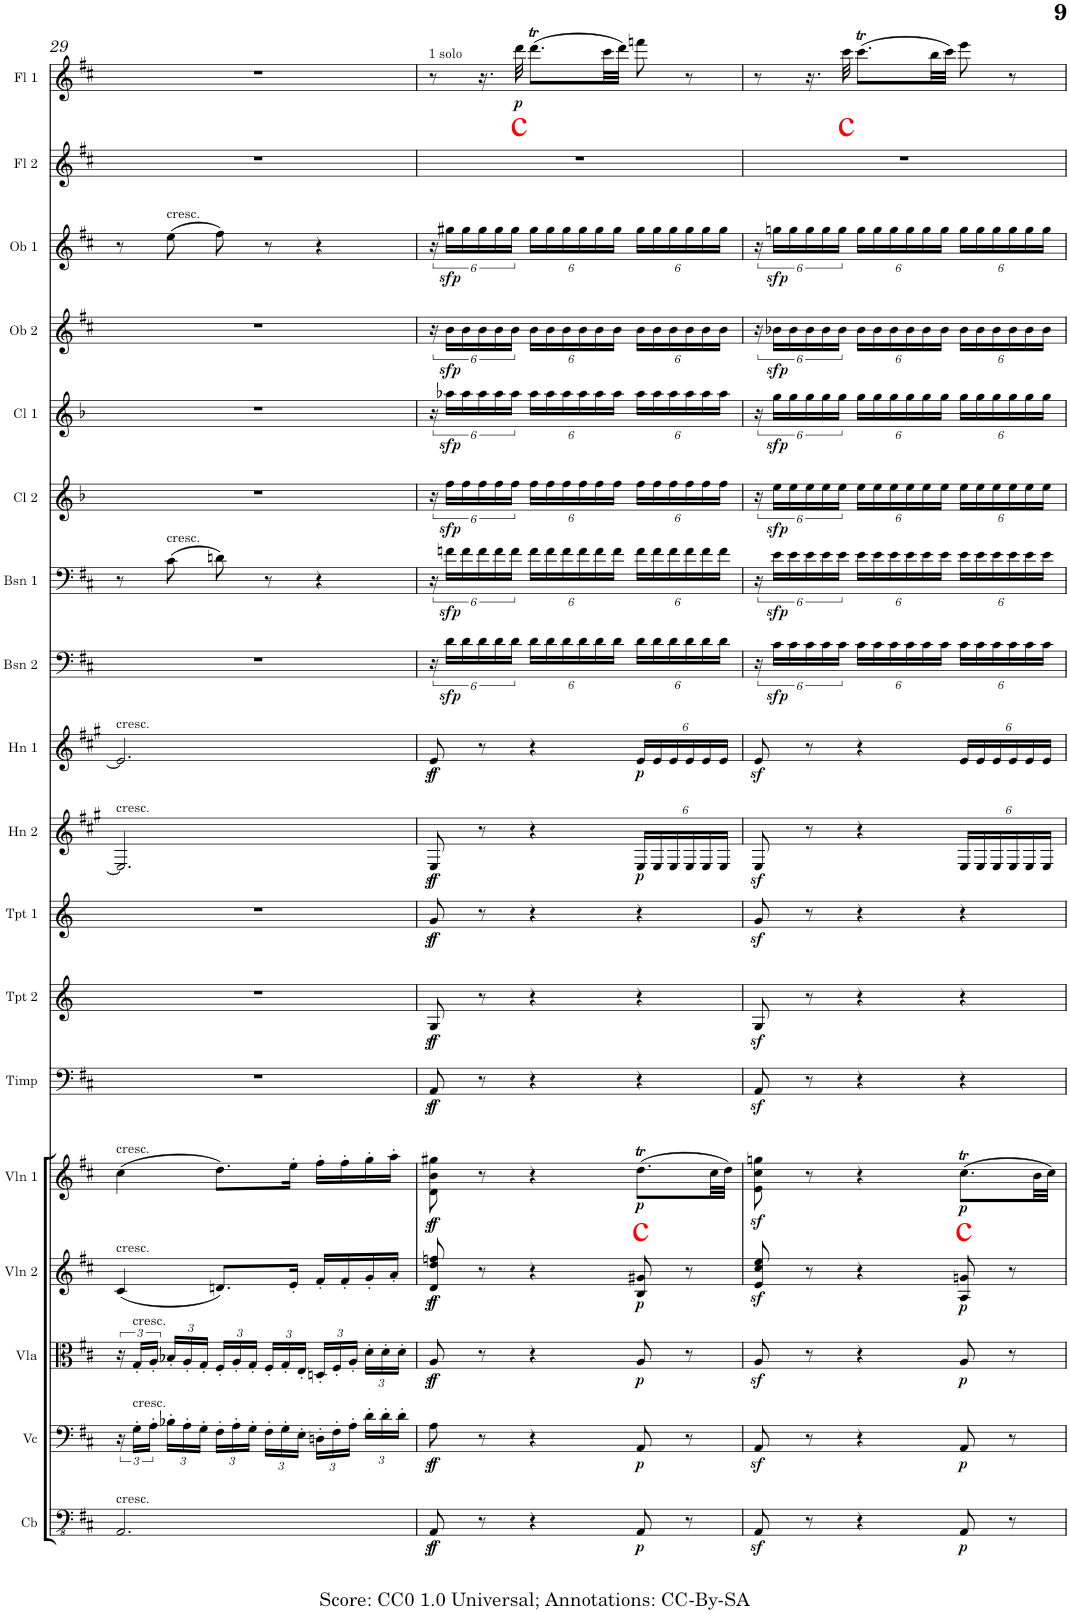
**kern	**dynam	**kern	**dynam	**kern	**dynam	**kern	**dynam	**kern	**text	**dynam	**kern	**dynam	**kern	**dynam	**kern	**dynam	**kern	**dynam	**kern	**dynam	**kern	**dynam	**kern	**dynam	**kern	**dynam	**kern	**dynam	**kern	**dynam	**kern	**dynam	**kern	**kern	**text	**dynam
*part18	*part18	*part17	*part17	*part16	*part16	*part15	*part15	*part14	*part14	*part14	*part13	*part13	*part12	*part12	*part11	*part11	*part10	*part10	*part9	*part9	*part8	*part8	*part7	*part7	*part6	*part6	*part5	*part5	*part4	*part4	*part3	*part3	*part2	*part1	*part1	*part1
*staff18	*staff18	*staff17	*staff17	*staff16	*staff16	*staff15	*staff15	*staff14	*staff14	*staff14	*staff13	*staff13	*staff12	*staff12	*staff11	*staff11	*staff10	*staff10	*staff9	*staff9	*staff8	*staff8	*staff7	*staff7	*staff6	*staff6	*staff5	*staff5	*staff4	*staff4	*staff3	*staff3	*staff2	*staff1	*staff1	*staff1
*I"Contrabass	*	*I"Violoncello	*	*I"Viola	*	*I"Violins 2	*	*I"Violins 1	*	*	*I"Timpani	*	*I"D Trumpet 2	*	*I"D Trumpet 1	*	*I"F Horn 2 (orig.  D)	*	*I"F Horn 1 (orig.  D)	*	*I"Bassoon 2	*	*I"Bassoon 1	*	*I"A Clarinet 2	*	*I"A Clarinet 1	*	*I"Oboe 2	*	*I"Oboe 1	*	*I"Flute 2	*I"Flute 1	*	*
*I'Cb	*	*I'Vc	*	*I'Vla	*	*I'Vln 2	*	*I'Vln 1	*	*	*I'Timp	*	*I'Tpt 2	*	*I'Tpt 1	*	*I'Hn 2	*	*I'Hn 1	*	*I'Bsn 2	*	*I'Bsn 1	*	*I'Cl 2	*	*I'Cl 1	*	*I'Ob 2	*	*I'Ob 1	*	*I'Fl 2	*I'Fl 1	*	*
!!LO:PB:g=z
*clefFv4	*	*clefF4	*	*clefC3	*	*clefG2	*	*clefG2	*	*	*clefF4	*	*clefG2	*	*clefG2	*	*clefG2	*	*clefG2	*	*clefF4	*	*clefF4	*	*clefG2	*	*clefG2	*	*clefG2	*	*clefG2	*	*clefG2	*clefG2	*	*
*	*	*	*	*	*	*	*	*	*	*	*	*	*Trd-1c-2	*	*Trd-1c-2	*	*Trd4c7	*	*Trd4c7	*	*	*	*	*	*Trd2c3	*	*Trd2c3	*	*	*	*	*	*	*	*	*
*k[f#c#]	*	*k[f#c#]	*	*k[f#c#]	*	*k[f#c#]	*	*k[f#c#]	*	*	*k[f#c#]	*	*k[]	*	*k[]	*	*k[f#c#g#]	*	*k[f#c#g#]	*	*k[f#c#]	*	*k[f#c#]	*	*k[b-]	*	*k[b-]	*	*k[f#c#]	*	*k[f#c#]	*	*k[f#c#]	*k[f#c#]	*	*
*M3/4	*	*M3/4	*	*M3/4	*	*M3/4	*	*M3/4	*	*	*M3/4	*	*M3/4	*	*M3/4	*	*M3/4	*	*M3/4	*	*M3/4	*	*M3/4	*	*M3/4	*	*M3/4	*	*M3/4	*	*M3/4	*	*M3/4	*M3/4	*	*
=29	=29	=29	=29	=29	=29	=29	=29	=29	=29	=29	=29	=29	=29	=29	=29	=29	=29	=29	=29	=29	=29	=29	=29	=29	=29	=29	=29	=29	=29	=29	=29	=29	=29	=29	=29	=29
!	!	!	!	!	!	!	!	!	!	!	!	!	!	!	!	!	!	!	!LO:TX:a:t=cresc.	!	!	!	!	!	!	!	!	!	!	!	!	!	!	!	!	!
!	!	!	!	!	!	!	!	!	!	!	!	!	!	!	!	!	!LO:TX:a:t=cresc.	!	!	!	!	!	!	!	!	!	!	!	!	!	!	!	!	!	!	!
!	!	!	!	!	!	!	!	!LO:TX:a:t=cresc.	!	!	!	!	!	!	!	!	!	!	!	!	!	!	!	!	!	!	!	!	!	!	!	!	!	!	!	!
!	!	!	!	!	!	!LO:TX:a:t=cresc.	!	!	!	!	!	!	!	!	!	!	!	!	!	!	!	!	!	!	!	!	!	!	!	!	!	!	!	!	!	!
!LO:TX:a:t=cresc.	!	!	!	!	!	!	!	!	!	!	!	!	!	!	!	!	!	!	!	!	!	!	!	!	!	!	!	!	!	!	!	!	!	!	!	!
2.AAA/	.	24r	.	24r	.	(4c#/	.	(4cc#\	.	.	2.r	.	2.r	.	2.r	.	2.E/]	.	2.e/]	.	2.r	.	8r	.	2.r	.	2.r	.	2.r	.	8r	.	2.r	2.r	.	.
!	!	!	!	!LO:TX:a:t=cresc.	!	!	!	!	!	!	!	!	!	!	!	!	!	!	!	!	!	!	!	!	!	!	!	!	!	!	!	!	!	!	!	!
!	!	!LO:TX:a:t=cresc.	!	!	!	!	!	!	!	!	!	!	!	!	!	!	!	!	!	!	!	!	!	!	!	!	!	!	!	!	!	!	!	!	!	!
.	.	24G'\LL	.	24G'/LL	.	.	.	.	.	.	.	.	.	.	.	.	.	.	.	.	.	.	.	.	.	.	.	.	.	.	.	.	.	.	.	.
.	.	24A'\JJ	.	24A'/JJ	.	.	.	.	.	.	.	.	.	.	.	.	.	.	.	.	.	.	.	.	.	.	.	.	.	.	.	.	.	.	.	.
*	*	*Xbrackettup	*	*Xbrackettup	*	*	*	*	*	*	*	*	*	*	*	*	*	*	*	*	*	*	*	*	*	*	*	*	*	*	*	*	*	*	*	*
!	!	!	!	!	!	!	!	!	!	!	!	!	!	!	!	!	!	!	!	!	!	!	!	!	!	!	!	!	!	!	!LO:TX:a:t=cresc.	!	!	!	!	!
!	!	!	!	!	!	!	!	!	!	!	!	!	!	!	!	!	!	!	!	!	!	!	!LO:TX:a:t=cresc.	!	!	!	!	!	!	!	!	!	!	!	!	!
.	.	24B-X'\LL	.	24B-X'/LL	.	.	.	.	.	.	.	.	.	.	.	.	.	.	.	.	.	.	(8c#\	.	.	.	.	.	.	.	(8ee\	.	.	.	.	.
.	.	24A'\	.	24A'/	.	.	.	.	.	.	.	.	.	.	.	.	.	.	.	.	.	.	.	.	.	.	.	.	.	.	.	.	.	.	.	.
.	.	24G'\JJ	.	24G'/JJ	.	.	.	.	.	.	.	.	.	.	.	.	.	.	.	.	.	.	.	.	.	.	.	.	.	.	.	.	.	.	.	.
.	.	24F#'\LL	.	24F#'/LL	.	8.dn/L)	.	8.dd\L)	.	.	.	.	.	.	.	.	.	.	.	.	.	.	8dn\)	.	.	.	.	.	.	.	8ff#\)	.	.	.	.	.
.	.	24A'\	.	24A'/	.	.	.	.	.	.	.	.	.	.	.	.	.	.	.	.	.	.	.	.	.	.	.	.	.	.	.	.	.	.	.	.
.	.	24G'\JJ	.	24G'/JJ	.	.	.	.	.	.	.	.	.	.	.	.	.	.	.	.	.	.	.	.	.	.	.	.	.	.	.	.	.	.	.	.
.	.	24F#'\LL	.	24F#'/LL	.	.	.	.	.	.	.	.	.	.	.	.	.	.	.	.	.	.	8r	.	.	.	.	.	.	.	8r	.	.	.	.	.
.	.	24G'\	.	24G'/	.	.	.	.	.	.	.	.	.	.	.	.	.	.	.	.	.	.	.	.	.	.	.	.	.	.	.	.	.	.	.	.
.	.	.	.	.	.	16e'/Jk	.	16ee'\Jk	.	.	.	.	.	.	.	.	.	.	.	.	.	.	.	.	.	.	.	.	.	.	.	.	.	.	.	.
.	.	24E'\JJ	.	24E'/JJ	.	.	.	.	.	.	.	.	.	.	.	.	.	.	.	.	.	.	.	.	.	.	.	.	.	.	.	.	.	.	.	.
.	.	24Dn'\LL	.	24Dn'/LL	.	16f#'/LL	.	16ff#'\LL	.	.	.	.	.	.	.	.	.	.	.	.	.	.	4r	.	.	.	.	.	.	.	4r	.	.	.	.	.
.	.	24F#'\	.	24F#'/	.	.	.	.	.	.	.	.	.	.	.	.	.	.	.	.	.	.	.	.	.	.	.	.	.	.	.	.	.	.	.	.
.	.	.	.	.	.	16f#'/	.	16ff#'\	.	.	.	.	.	.	.	.	.	.	.	.	.	.	.	.	.	.	.	.	.	.	.	.	.	.	.	.
.	.	24A'\JJ	.	24A'/JJ	.	.	.	.	.	.	.	.	.	.	.	.	.	.	.	.	.	.	.	.	.	.	.	.	.	.	.	.	.	.	.	.
.	.	24d'\LL	.	24d'\LL	.	16g'/	.	16gg'\	.	.	.	.	.	.	.	.	.	.	.	.	.	.	.	.	.	.	.	.	.	.	.	.	.	.	.	.
.	.	24d'\	.	24d'\	.	.	.	.	.	.	.	.	.	.	.	.	.	.	.	.	.	.	.	.	.	.	.	.	.	.	.	.	.	.	.	.
.	.	.	.	.	.	16a'/JJ	.	16aa'\JJ	.	.	.	.	.	.	.	.	.	.	.	.	.	.	.	.	.	.	.	.	.	.	.	.	.	.	.	.
.	.	24d'\JJ	.	24d'\JJ	.	.	.	.	.	.	.	.	.	.	.	.	.	.	.	.	.	.	.	.	.	.	.	.	.	.	.	.	.	.	.	.
=30	=30	=30	=30	=30	=30	=30	=30	=30	=30	=30	=30	=30	=30	=30	=30	=30	=30	=30	=30	=30	=30	=30	=30	=30	=30	=30	=30	=30	=30	=30	=30	=30	=30	=30	=30	=30
!	!	!	!	!	!	!	!	!	!	!	!	!	!	!	!	!	!	!	!	!	!	!	!	!	!	!	!	!	!	!	!	!	!	!LO:TX:a:t=1 solo	!	!
!	!LO:DY:b	!	!LO:DY:b	!	!LO:DY:b	!	!LO:DY:b	!	!	!LO:DY:b	!	!LO:DY:b	!	!LO:DY:b	!	!LO:DY:b	!	!LO:DY:b	!	!LO:DY:b	!	!	!	!	!	!	!	!	!	!	!	!	!	!	!	!
8AAAz</	f	8Az<\	f	8Az</	f	8d/z< 8dd/z< 8ffn/z<	f	8d\z< 8b\z< 8gg#X\z<	.	f	8AAz</	f	8Gz</	f	8gz</	f	8Ez</	f	8ez</	f	24r	.	24r	.	24r	.	24r	.	24r	.	24r	.	2.r	8r	.	.
!	!	!	!	!	!	!	!	!	!	!	!	!	!	!	!	!	!	!	!	!	!	!LO:DY:b	!	!LO:DY:b	!	!LO:DY:b	!	!LO:DY:b	!	!LO:DY:b	!	!LO:DY:b	!	!	!	!
.	.	.	.	.	.	.	.	.	.	.	.	.	.	.	.	.	.	.	.	.	24d\LL	sfp	24fn\LL	sfp	24ff\LL	sfp	24aa-X\LL	sfp	24b\LL	sfp	24gg#X\LL	sfp	.	.	.	.
.	.	.	.	.	.	.	.	.	.	.	.	.	.	.	.	.	.	.	.	.	24d\	.	24f\	.	24ff\	.	24aa-\	.	24b\	.	24gg#\	.	.	.	.	.
8r	.	8r	.	8r	.	8r	.	8r	.	.	8r	.	8r	.	8r	.	8r	.	8r	.	24d\	.	24f\	.	24ff\	.	24aa-\	.	24b\	.	24gg#\	.	.	16.r	.	.
.	.	.	.	.	.	.	.	.	.	.	.	.	.	.	.	.	.	.	.	.	24d\	.	24f\	.	24ff\	.	24aa-\	.	24b\	.	24gg#\	.	.	.	.	.
.	.	.	.	.	.	.	.	.	.	.	.	.	.	.	.	.	.	.	.	.	24d\JJ	.	24f\JJ	.	24ff\JJ	.	24aa-\JJ	.	24b\JJ	.	24gg#\JJ	.	.	.	.	.
!	!	!	!	!	!	!	!	!	!	!	!	!	!	!	!	!	!	!	!	!	!	!	!	!	!	!	!	!	!	!	!	!	!	!	!LO:LY:b:color=#FF0000	!LO:DY:b
.	.	.	.	.	.	.	.	.	.	.	.	.	.	.	.	.	.	.	.	.	.	.	.	.	.	.	.	.	.	.	.	.	.	32ddd\	c	p
*	*	*	*	*	*	*	*	*	*	*	*	*	*	*	*	*	*	*	*	*	*Xbrackettup	*	*Xbrackettup	*	*Xbrackettup	*	*Xbrackettup	*	*Xbrackettup	*	*Xbrackettup	*	*	*	*	*
4r	.	4r	.	4r	.	4r	.	4r	.	.	4r	.	4r	.	4r	.	4r	.	4r	.	24d\LL	.	24f\LL	.	24ff\LL	.	24aa-\LL	.	24b\LL	.	24gg#\LL	.	.	(8.dddT\L	.	.
.	.	.	.	.	.	.	.	.	.	.	.	.	.	.	.	.	.	.	.	.	24d\	.	24f\	.	24ff\	.	24aa-\	.	24b\	.	24gg#\	.	.	.	.	.
.	.	.	.	.	.	.	.	.	.	.	.	.	.	.	.	.	.	.	.	.	24d\	.	24f\	.	24ff\	.	24aa-\	.	24b\	.	24gg#\	.	.	.	.	.
.	.	.	.	.	.	.	.	.	.	.	.	.	.	.	.	.	.	.	.	.	24d\	.	24f\	.	24ff\	.	24aa-\	.	24b\	.	24gg#\	.	.	.	.	.
.	.	.	.	.	.	.	.	.	.	.	.	.	.	.	.	.	.	.	.	.	24d\	.	24f\	.	24ff\	.	24aa-\	.	24b\	.	24gg#\	.	.	.	.	.
.	.	.	.	.	.	.	.	.	.	.	.	.	.	.	.	.	.	.	.	.	.	.	.	.	.	.	.	.	.	.	.	.	.	32ccc#\LL	.	.
.	.	.	.	.	.	.	.	.	.	.	.	.	.	.	.	.	.	.	.	.	24d\JJ	.	24f\JJ	.	24ff\JJ	.	24aa-\JJ	.	24b\JJ	.	24gg#\JJ	.	.	.	.	.
.	.	.	.	.	.	.	.	.	.	.	.	.	.	.	.	.	.	.	.	.	.	.	.	.	.	.	.	.	.	.	.	.	.	32ddd\JJJ)	.	.
!	!	!	!	!	!	!	!	!	!LO:LY:b:color=#FF0000	!	!	!	!	!	!	!	!	!	!	!	!	!	!	!	!	!	!	!	!	!	!	!	!	!	!	!
*	*	*	*	*	*	*	*	*	*	*	*	*	*	*	*	*	*Xbrackettup	*	*Xbrackettup	*	*	*	*	*	*	*	*	*	*	*	*	*	*	*	*	*
!	!LO:DY:b	!	!LO:DY:b	!	!LO:DY:b	!	!LO:DY:b	!	!	!LO:DY:b	!	!	!	!	!	!	!	!LO:DY:b	!	!LO:DY:b	!	!	!	!	!	!	!	!	!	!	!	!	!	!	!	!
8AAA/	p	8AA/	p	8A/	p	8B/ 8g#X/	p	(8.ddT\L	c	p	4r	.	4r	.	4r	.	24E/LL	p	24e/LL	p	24d\LL	.	24f\LL	.	24ff\LL	.	24aa-\LL	.	24b\LL	.	24gg#\LL	.	.	8fffn\	.	.
.	.	.	.	.	.	.	.	.	.	.	.	.	.	.	.	.	24E/	.	24e/	.	24d\	.	24f\	.	24ff\	.	24aa-\	.	24b\	.	24gg#\	.	.	.	.	.
.	.	.	.	.	.	.	.	.	.	.	.	.	.	.	.	.	24E/	.	24e/	.	24d\	.	24f\	.	24ff\	.	24aa-\	.	24b\	.	24gg#\	.	.	.	.	.
8r	.	8r	.	8r	.	8r	.	.	.	.	.	.	.	.	.	.	24E/	.	24e/	.	24d\	.	24f\	.	24ff\	.	24aa-\	.	24b\	.	24gg#\	.	.	8r	.	.
.	.	.	.	.	.	.	.	.	.	.	.	.	.	.	.	.	24E/	.	24e/	.	24d\	.	24f\	.	24ff\	.	24aa-\	.	24b\	.	24gg#\	.	.	.	.	.
.	.	.	.	.	.	.	.	32cc#\LL	.	.	.	.	.	.	.	.	.	.	.	.	.	.	.	.	.	.	.	.	.	.	.	.	.	.	.	.
.	.	.	.	.	.	.	.	.	.	.	.	.	.	.	.	.	24E/JJ	.	24e/JJ	.	24d\JJ	.	24f\JJ	.	24ff\JJ	.	24aa-\JJ	.	24b\JJ	.	24gg#\JJ	.	.	.	.	.
.	.	.	.	.	.	.	.	32dd\JJJ)	.	.	.	.	.	.	.	.	.	.	.	.	.	.	.	.	.	.	.	.	.	.	.	.	.	.	.	.
=31	=31	=31	=31	=31	=31	=31	=31	=31	=31	=31	=31	=31	=31	=31	=31	=31	=31	=31	=31	=31	=31	=31	=31	=31	=31	=31	=31	=31	=31	=31	=31	=31	=31	=31	=31	=31
*	*	*	*	*	*	*	*	*	*	*	*	*	*	*	*	*	*	*	*	*	*brackettup	*	*brackettup	*	*brackettup	*	*brackettup	*	*brackettup	*	*brackettup	*	*	*	*	*
8AAAz</	.	8AAz</	.	8Az</	.	8e/z< 8cc#/z< 8ee/z<	.	8e\z< 8cc#\z< 8ggn\z<	.	.	8AAz</	.	8Gz</	.	8gz</	.	8Ez</	.	8ez</	.	24r	.	24r	.	24r	.	24r	.	24r	.	24r	.	2.r	8r	.	.
!	!	!	!	!	!	!	!	!	!	!	!	!	!	!	!	!	!	!	!	!	!	!LO:DY:b	!	!LO:DY:b	!	!LO:DY:b	!	!LO:DY:b	!	!LO:DY:b	!	!LO:DY:b	!	!	!	!
.	.	.	.	.	.	.	.	.	.	.	.	.	.	.	.	.	.	.	.	.	24c#\LL	sfp	24e\LL	sfp	24ee\LL	sfp	24gg\LL	sfp	24b-X\LL	sfp	24ggn\LL	sfp	.	.	.	.
.	.	.	.	.	.	.	.	.	.	.	.	.	.	.	.	.	.	.	.	.	24c#\	.	24e\	.	24ee\	.	24gg\	.	24b-\	.	24gg\	.	.	.	.	.
8r	.	8r	.	8r	.	8r	.	8r	.	.	8r	.	8r	.	8r	.	8r	.	8r	.	24c#\	.	24e\	.	24ee\	.	24gg\	.	24b-\	.	24gg\	.	.	16.r	.	.
.	.	.	.	.	.	.	.	.	.	.	.	.	.	.	.	.	.	.	.	.	24c#\	.	24e\	.	24ee\	.	24gg\	.	24b-\	.	24gg\	.	.	.	.	.
.	.	.	.	.	.	.	.	.	.	.	.	.	.	.	.	.	.	.	.	.	24c#\JJ	.	24e\JJ	.	24ee\JJ	.	24gg\JJ	.	24b-\JJ	.	24gg\JJ	.	.	.	.	.
!	!	!	!	!	!	!	!	!	!	!	!	!	!	!	!	!	!	!	!	!	!	!	!	!	!	!	!	!	!	!	!	!	!	!	!LO:LY:b:color=#FF0000	!
.	.	.	.	.	.	.	.	.	.	.	.	.	.	.	.	.	.	.	.	.	.	.	.	.	.	.	.	.	.	.	.	.	.	32ccc#\	c	.
*	*	*	*	*	*	*	*	*	*	*	*	*	*	*	*	*	*	*	*	*	*Xbrackettup	*	*Xbrackettup	*	*Xbrackettup	*	*Xbrackettup	*	*Xbrackettup	*	*Xbrackettup	*	*	*	*	*
4r	.	4r	.	4r	.	4r	.	4r	.	.	4r	.	4r	.	4r	.	4r	.	4r	.	24c#\LL	.	24e\LL	.	24ee\LL	.	24gg\LL	.	24b-\LL	.	24gg\LL	.	.	(8.ccc#t\L	.	.
.	.	.	.	.	.	.	.	.	.	.	.	.	.	.	.	.	.	.	.	.	24c#\	.	24e\	.	24ee\	.	24gg\	.	24b-\	.	24gg\	.	.	.	.	.
.	.	.	.	.	.	.	.	.	.	.	.	.	.	.	.	.	.	.	.	.	24c#\	.	24e\	.	24ee\	.	24gg\	.	24b-\	.	24gg\	.	.	.	.	.
.	.	.	.	.	.	.	.	.	.	.	.	.	.	.	.	.	.	.	.	.	24c#\	.	24e\	.	24ee\	.	24gg\	.	24b-\	.	24gg\	.	.	.	.	.
.	.	.	.	.	.	.	.	.	.	.	.	.	.	.	.	.	.	.	.	.	24c#\	.	24e\	.	24ee\	.	24gg\	.	24b-\	.	24gg\	.	.	.	.	.
.	.	.	.	.	.	.	.	.	.	.	.	.	.	.	.	.	.	.	.	.	.	.	.	.	.	.	.	.	.	.	.	.	.	32bb\LL	.	.
.	.	.	.	.	.	.	.	.	.	.	.	.	.	.	.	.	.	.	.	.	24c#\JJ	.	24e\JJ	.	24ee\JJ	.	24gg\JJ	.	24b-\JJ	.	24gg\JJ	.	.	.	.	.
.	.	.	.	.	.	.	.	.	.	.	.	.	.	.	.	.	.	.	.	.	.	.	.	.	.	.	.	.	.	.	.	.	.	32ccc#\JJJ)	.	.
!	!LO:DY:b	!	!LO:DY:b	!	!LO:DY:b	!	!LO:DY:b	!	!LO:LY:b:color=#FF0000	!LO:DY:b	!	!	!	!	!	!	!	!	!	!	!	!	!	!	!	!	!	!	!	!	!	!	!	!	!	!
8AAA/	p	8AA/	p	8A/	p	8A/ 8gn/	p	(8.cc#t\L	c	p	4r	.	4r	.	4r	.	24E/LL	.	24e/LL	.	24c#\LL	.	24e\LL	.	24ee\LL	.	24gg\LL	.	24b-\LL	.	24gg\LL	.	.	8eee\	.	.
.	.	.	.	.	.	.	.	.	.	.	.	.	.	.	.	.	24E/	.	24e/	.	24c#\	.	24e\	.	24ee\	.	24gg\	.	24b-\	.	24gg\	.	.	.	.	.
.	.	.	.	.	.	.	.	.	.	.	.	.	.	.	.	.	24E/	.	24e/	.	24c#\	.	24e\	.	24ee\	.	24gg\	.	24b-\	.	24gg\	.	.	.	.	.
8r	.	8r	.	8r	.	8r	.	.	.	.	.	.	.	.	.	.	24E/	.	24e/	.	24c#\	.	24e\	.	24ee\	.	24gg\	.	24b-\	.	24gg\	.	.	8r	.	.
.	.	.	.	.	.	.	.	.	.	.	.	.	.	.	.	.	24E/	.	24e/	.	24c#\	.	24e\	.	24ee\	.	24gg\	.	24b-\	.	24gg\	.	.	.	.	.
.	.	.	.	.	.	.	.	32b\LL	.	.	.	.	.	.	.	.	.	.	.	.	.	.	.	.	.	.	.	.	.	.	.	.	.	.	.	.
.	.	.	.	.	.	.	.	.	.	.	.	.	.	.	.	.	24E/JJ	.	24e/JJ	.	24c#\JJ	.	24e\JJ	.	24ee\JJ	.	24gg\JJ	.	24b-\JJ	.	24gg\JJ	.	.	.	.	.
.	.	.	.	.	.	.	.	32cc#\JJJ)	.	.	.	.	.	.	.	.	.	.	.	.	.	.	.	.	.	.	.	.	.	.	.	.	.	.	.	.
=	=	=	=	=	=	=	=	=	=	=	=	=	=	=	=	=	=	=	=	=	=	=	=	=	=	=	=	=	=	=	=	=	=	=	=	=
*-	*-	*-	*-	*-	*-	*-	*-	*-	*-	*-	*-	*-	*-	*-	*-	*-	*-	*-	*-	*-	*-	*-	*-	*-	*-	*-	*-	*-	*-	*-	*-	*-	*-	*-	*-	*-
